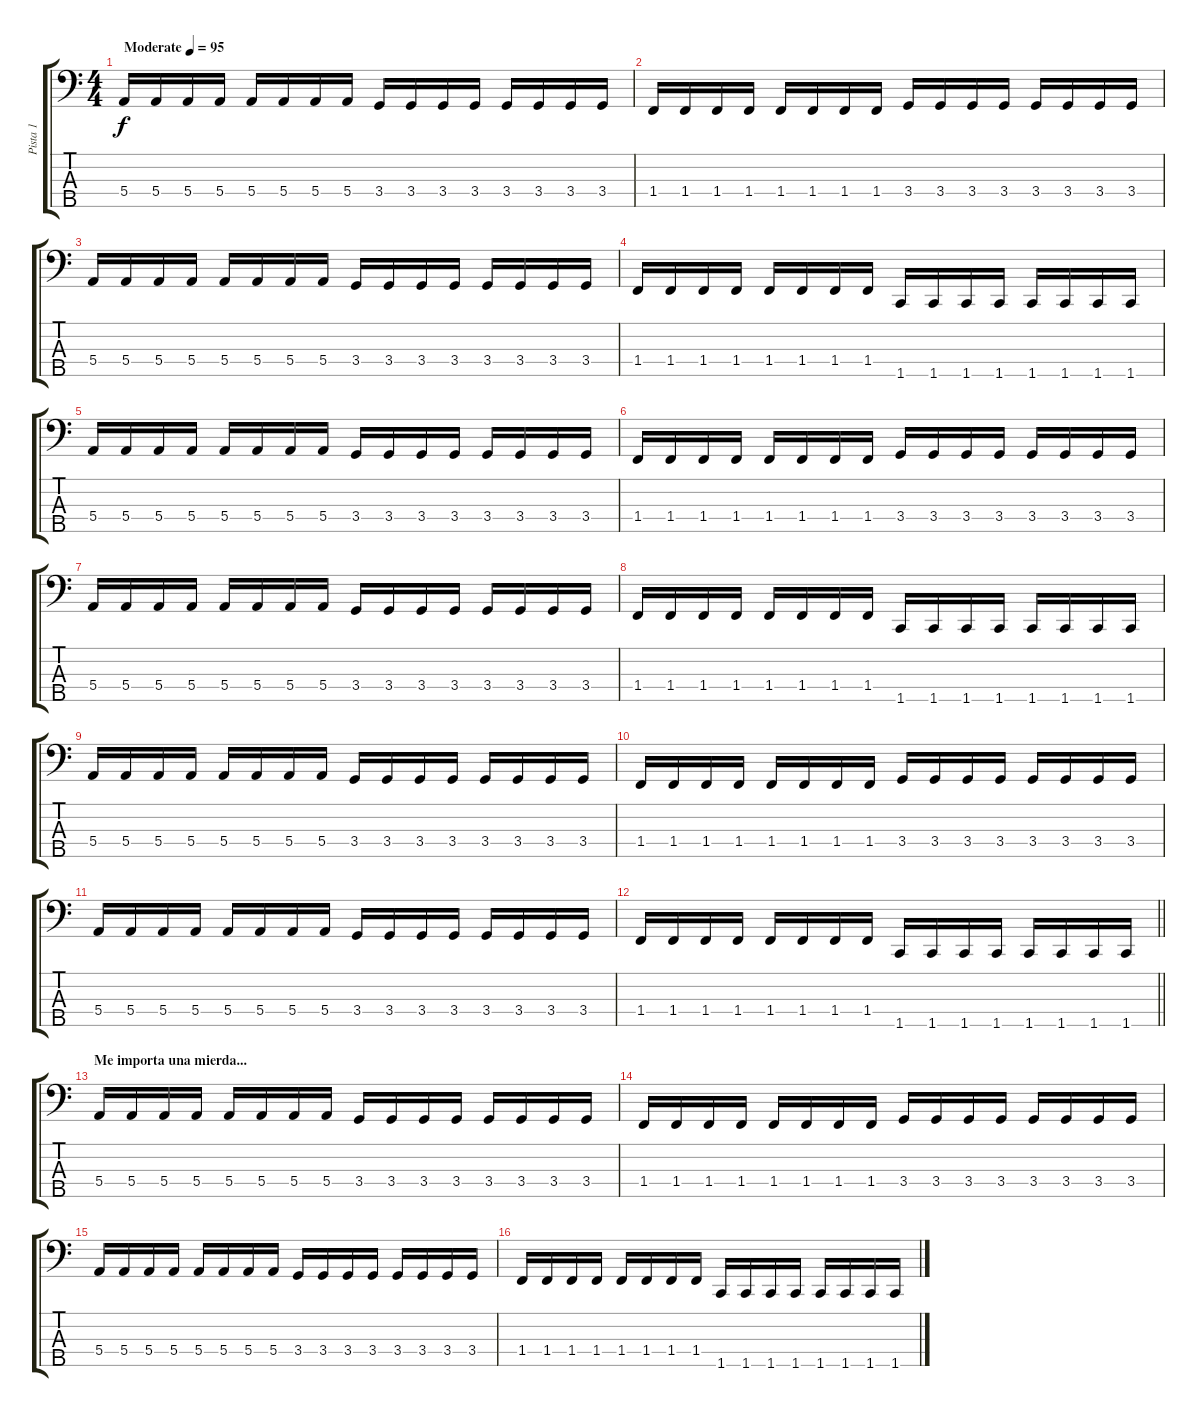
\track ("Pista 1" "Pista 1") {instrument electricbassfinger}
\staff {score tabs}
\tuning (G2 D2 A1 E1 B0) {hide}
\ts (4 4)
\tempo (95 "Moderate")
\clef f4
\ks c
5.4.16{dy f instrument electricbassfinger} 5.4.16 5.4.16 5.4.16 5.4.16 5.4.16 5.4.16 5.4.16 3.4.16 3.4.16 3.4.16 3.4.16 3.4.16 3.4.16 3.4.16 3.4.16 |
1.4.16 1.4.16 1.4.16 1.4.16 1.4.16 1.4.16 1.4.16 1.4.16 3.4.16 3.4.16 3.4.16 3.4.16 3.4.16 3.4.16 3.4.16 3.4.16 |
5.4.16 5.4.16 5.4.16 5.4.16 5.4.16 5.4.16 5.4.16 5.4.16 3.4.16 3.4.16 3.4.16 3.4.16 3.4.16 3.4.16 3.4.16 3.4.16 |
1.4.16 1.4.16 1.4.16 1.4.16 1.4.16 1.4.16 1.4.16 1.4.16 1.5.16 1.5.16 1.5.16 1.5.16 1.5.16 1.5.16 1.5.16 1.5.16 |
5.4.16 5.4.16 5.4.16 5.4.16 5.4.16 5.4.16 5.4.16 5.4.16 3.4.16 3.4.16 3.4.16 3.4.16 3.4.16 3.4.16 3.4.16 3.4.16 |
1.4.16 1.4.16 1.4.16 1.4.16 1.4.16 1.4.16 1.4.16 1.4.16 3.4.16 3.4.16 3.4.16 3.4.16 3.4.16 3.4.16 3.4.16 3.4.16 |
5.4.16 5.4.16 5.4.16 5.4.16 5.4.16 5.4.16 5.4.16 5.4.16 3.4.16 3.4.16 3.4.16 3.4.16 3.4.16 3.4.16 3.4.16 3.4.16 |
1.4.16 1.4.16 1.4.16 1.4.16 1.4.16 1.4.16 1.4.16 1.4.16 1.5.16 1.5.16 1.5.16 1.5.16 1.5.16 1.5.16 1.5.16 1.5.16 |
5.4.16 5.4.16 5.4.16 5.4.16 5.4.16 5.4.16 5.4.16 5.4.16 3.4.16 3.4.16 3.4.16 3.4.16 3.4.16 3.4.16 3.4.16 3.4.16 |
1.4.16 1.4.16 1.4.16 1.4.16 1.4.16 1.4.16 1.4.16 1.4.16 3.4.16 3.4.16 3.4.16 3.4.16 3.4.16 3.4.16 3.4.16 3.4.16 |
5.4.16 5.4.16 5.4.16 5.4.16 5.4.16 5.4.16 5.4.16 5.4.16 3.4.16 3.4.16 3.4.16 3.4.16 3.4.16 3.4.16 3.4.16 3.4.16 |
\barLineRight lightlight
1.4.16 1.4.16 1.4.16 1.4.16 1.4.16 1.4.16 1.4.16 1.4.16 1.5.16 1.5.16 1.5.16 1.5.16 1.5.16 1.5.16 1.5.16 1.5.16 |
\section ("" "Me importa una mierda...")
5.4.16 5.4.16 5.4.16 5.4.16 5.4.16 5.4.16 5.4.16 5.4.16 3.4.16 3.4.16 3.4.16 3.4.16 3.4.16 3.4.16 3.4.16 3.4.16 |
1.4.16 1.4.16 1.4.16 1.4.16 1.4.16 1.4.16 1.4.16 1.4.16 3.4.16 3.4.16 3.4.16 3.4.16 3.4.16 3.4.16 3.4.16 3.4.16 |
5.4.16 5.4.16 5.4.16 5.4.16 5.4.16 5.4.16 5.4.16 5.4.16 3.4.16 3.4.16 3.4.16 3.4.16 3.4.16 3.4.16 3.4.16 3.4.16 |
1.4.16 1.4.16 1.4.16 1.4.16 1.4.16 1.4.16 1.4.16 1.4.16 1.5.16 1.5.16 1.5.16 1.5.16 1.5.16 1.5.16 1.5.16 1.5.16
